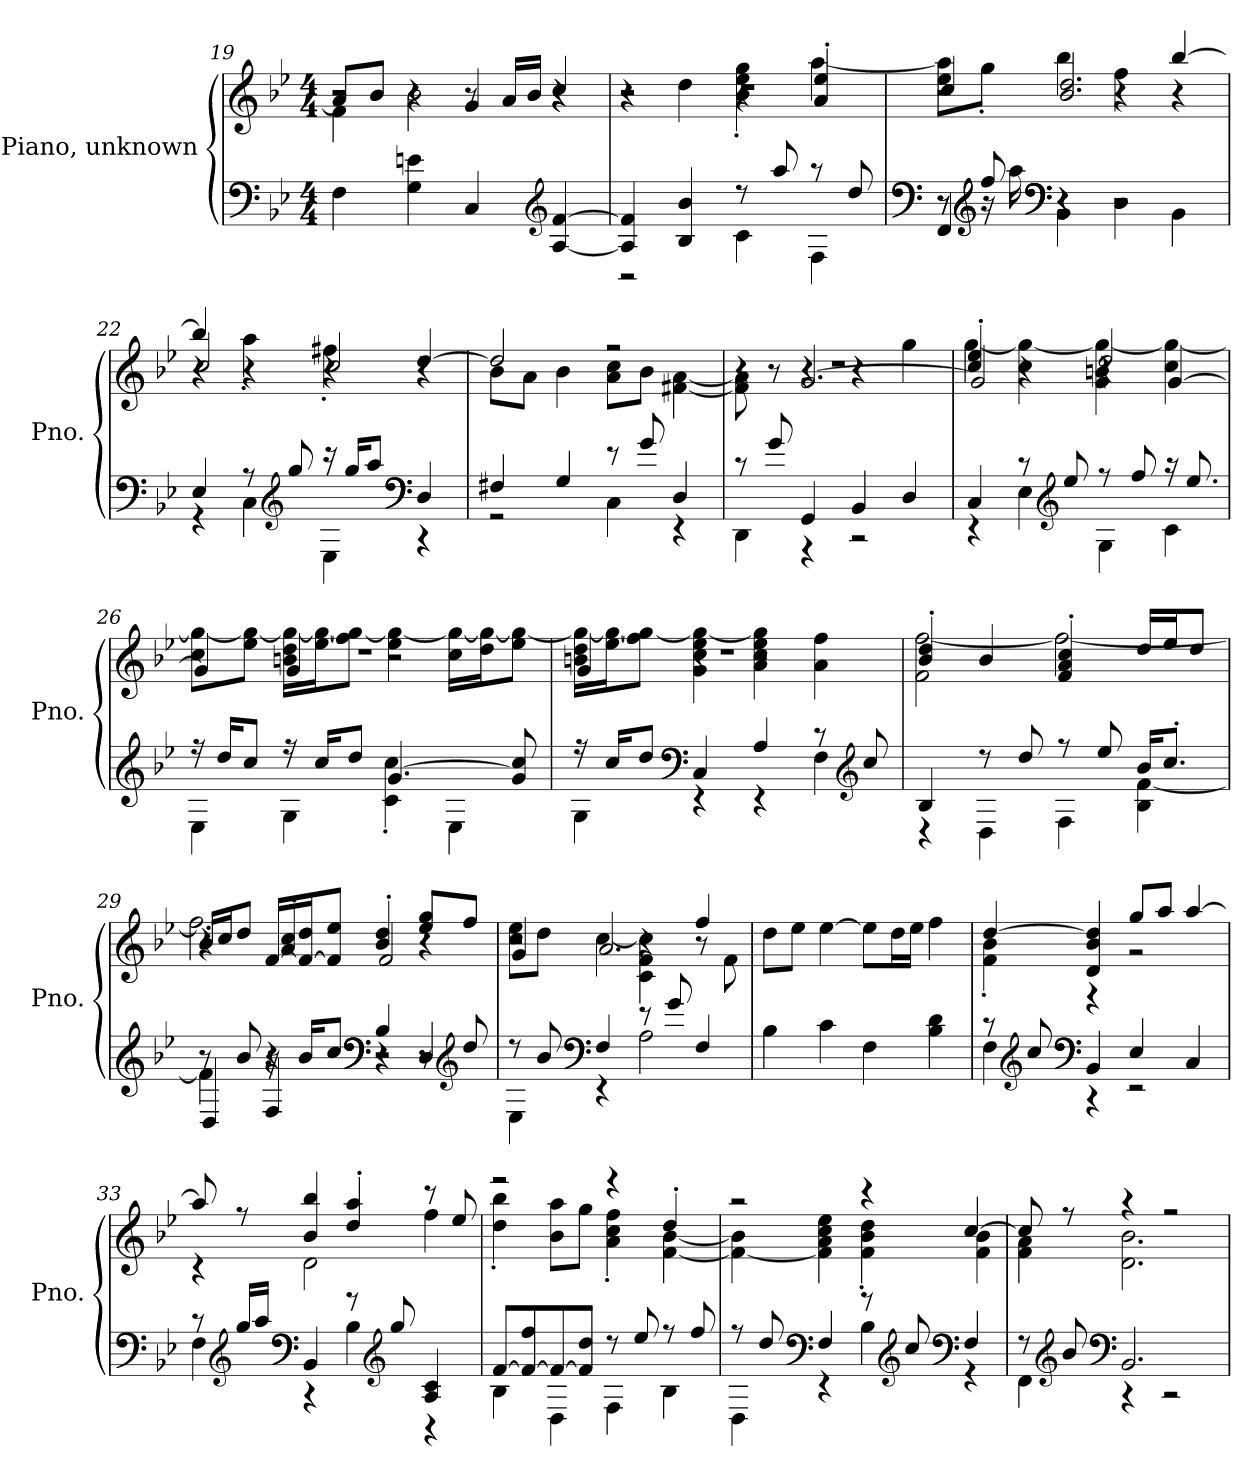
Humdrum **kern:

**kern	**kern
*part1	*part1
*staff2	*staff1
*I"Piano, unknown	*
*I'Pno.	*
*clefF4	*clefG2
*k[b-e-]	*k[b-e-]
*M4/4	*M4/4
=19	=19
*	*^
*	*	*^
4F\	8a/L]	4f\	2r
.	8b-/J	.	.
4G\ 4en\	4r	2b-\	.
4C/	8r	.	4g/
.	16a/LL	.	.
.	16b-/JJ	.	.
*clefG2	*	*	*
[4A/ [4f/	4cc/	4r	4r
=20	=20	=20	=20
*^	*	*	*
4A/] 4f/]	2r	1r	4r	2r
4B-/ 4b-/	.	.	4dd\	.
8r	4c\	.	4b-\' 4ee-\' 4gg\'	4r
8aa/	.	.	.	.
8r	4F\	.	[4aa\	4a/' 4ee-/'
8dd/	.	.	.	.
*v	*v	*	*	*
!!LO:PB:g=z	!!	!!
=21	=21	=21	=21
*clefF4	*	*	*
*^	*	*	*
*	*^	*	*	*
8r	8r	4FF/	2r	8ee-\ 8aa\]L	4cc/
*clefG2	*	*	*	*	*
8ff/	16r	.	.	8gg'\J	.
.	16aa\	.	.	.	.
*clefF4	*	*	*	*	*
4r	4BB-\	4r	.	4bb-\	2.b-/ 2.dd/
2r	4D\	2r	4r	4ff\	.
.	4BB-\	.	[4bb-/	4r	.
*	*v	*v	*	*	*
=22	=22	=22	=22	=22
4E-/	4r	4bb-/]	4r	2cc/
8r	4C\	4r	4aa'\	.
*clefG2	*	*	*	*
8gg/	.	.	.	.
16r	4E-\	4r	4ff#X'\	2cc/
16gg/KL	.	.	.	.
8aa/J	.	.	.	.
*clefF4	*	*	*	*
4D/	4r	[4dd/	4r	.
*	*	*	*v	*v
=23	=23	=23	=23
4F#X/	2r	2dd/]	8b-\L
.	.	.	8a\J
4G/	.	.	4b-\
8r	4C\	2r	8a\ 8cc\L
8g/	.	.	8b-\J
4D/	4r	.	[4f#X\ [4a\
=24	=24	=24	=24
*	*	*	*^
8r	4DD\	1r	8f#\] 8a\]	4r
8g/	.	.	8r	.
4GG/	4r	.	4r	[2.g/
4BB-/	2r	.	4r	.
4D/	.	.	4gg\	.
!!LO:LB:g=z	!!	!!
=25	=25	=25	=25	=25
4C/	4r	4cc/' 4ee-/'	[4gg\	2g/]
8r	4E-\	4r	4cc\ 4gg\_	.
*clefG2	*	*	*	*
8ee-/	.	.	.	.
8r	4G\	2dd/	4g\ 4bn\ 4gg\_	4r
8ff/	.	.	.	.
16r	4c\	.	4cc\ 4gg\_	[4g/
8.ee-/	.	.	.	.
=26	=26	=26	=26	=26
16r	4E-\	1r	8cc\ 8gg\_L	4g/]
16dd/KL	.	.	.	.
8cc/J	.	.	8ee-\ 8gg\_J	.
16r	4G\	.	16bn\ 16dd\ 16gg\_LL	4g/
16cc/KL	.	.	16ee-\ 16gg\_J	.
8dd/J	.	.	8ff\ 8gg\_J	.
[4.g/	4c\' 4cc\'	.	4ee-\ 4gg\_	2r
.	4E-\	.	16cc\ 16gg\_LL	.
.	.	.	16dd\ 16gg\_J	.
8g/] 8cc/	.	.	8ee-\ 8gg\_J	.
=27	=27	=27	=27	=27
16r	4G\	1r	16bn\ 16dd\ 16gg\_LL	4g/
16cc/KL	.	.	16ee-\ 16gg\_J	.
8dd/J	.	.	8ff\ 8gg\_J	.
*clefF4	*	*	*	*
4C/	4r	.	4g\ 4cc\ 4ee-\ 4gg\_	4r
4A/	4r	.	4a\ 4cc\ 4ee-\ 4gg\]	2r
8r	4F\	.	4a\ 4ff\	.
*clefG2	*	*	*	*
8cc/	.	.	.	.
*	*	*	*v	*v
!!LO:LB:g=z
=28	=28	=28	=28
4B-/	4r	4b-/' 4dd/'	2f\ [2ff\
8r	4D\	4b-/	.
8dd/	.	.	.
8r	4F\	4f/' 4a/' 4cc/'	2ff\_
8ee-/	.	.	.
16b-/KL	4B-\ [4f\	16dd/LL	.
8.cc'/J	.	16ee-/J	.
.	.	8dd/J	.
=29	=29	=29	=29
*	*^	*	*^
8r	4f\]	4D/	16b-/LL	2.ff\]	4r
.	.	.	16cc/J	.	.
8b-/	.	.	8dd/J	.	.
16r	4r	4F/	[16f/LL	.	4a/' 4cc/'
16b-/KL	.	.	16f/_ 16dd/J	.	.
8cc/J	.	.	8f/] 8ee-/J	.	.
*clefF4	*	*	*	*	*
4B-/	2r	4r	4b-/' 4dd/'	.	2f/
8r	.	4D/	8ee-/ 8gg/L	4r	.
*clefG2	*	*	*	*	*
8dd/	.	.	8ff/J	.	.
*	*v	*v	*	*	*
=30	=30	=30	=30	=30
8r	4E-\	2r	8cc\ 8ee-\L	4g/
8b-/	.	.	8dd\J	.
*clefF4	*	*	*	*
4F/	4r	.	[4cc\	2.a/
8r	2A\	4r	4c\ 4f\ 4cc\]	.
8g/	.	.	.	.
4F/	.	4ff/	8r	.
.	.	.	8f\	.
*v	*v	*	*	*
*	*v	*v	*v
!!LO:LB:g=z
=31	=31
4B-\	8dd\L
.	8ee-\J
4c\	[4ee-\
4F\	8ee-\L]
.	16dd\L
.	16ee-\JJ
4B-\ 4d\	4ff\
=32	=32
*^	*^
8r	4F\	[4dd/	4f\' 4b-\'
*clefG2	*	*	*
8cc/	.	.	.
*clefF4	*	*	*
4BB-/	4r	4d/ 4b-/ 4dd/]	4r
4E-/	2r	8gg/L	2r
.	.	8aa/J	.
4C/	.	[4aa/	.
=33	=33	=33	=33
8r	4F\	8aa/]	4r
*clefG2	*	*	*
16gg/LL	.	8r	.
16aa/JJ	.	.	.
*clefF4	*	*	*
4BB-/	4r	4b-/ 4bb-/	2d\
8r	4B-\	4dd/' 4aa/'	.
*clefG2	*	*	*
8gg/	.	.	.
4A/ 4c/	4r	8r	4ff\
.	.	8ee-/	.
!!LO:LB:g=z	!!
=34	=34	=34	=34
[8f/L	4B-\	2r	4dd\' 4bb-\'
8f/_ 8ff/	.	.	.
8f/_	4D\	.	8b-\ 8aa\L
8f/] 8dd/J	.	.	8gg\J
8r	4F\	4r	4a\' 4cc\' 4ff\'
8ee-/	.	.	.
8r	4B-\	4dd'/	[4f\ [4b-\
8ff/	.	.	.
=35	=35	=35	=35
8r	4D\	2r	4f\_ 4b-\]
8dd/	.	.	.
*clefF4	*	*	*
4F/	4r	.	4f\] 4a\ 4cc\ 4ee-\
8r	4B-\	4r	4f\' 4b-\' 4dd\'
*clefG2	*	*	*
8cc/	.	.	.
*clefF4	*	*	*
4F/	4r	[4cc/	4f\ 4b-\
=36	=36	=36	=36
8r	4FF\	8cc/]	4f\ 4a\
*clefG2	*	*	*
8b-/	.	8r	.
*clefF4	*	*	*
2.BB-/	4r	4r	2.d\ 2.b-\
.	2r	2r	.
*v	*v	*	*
*	*v	*v
=	=
*-	*-
